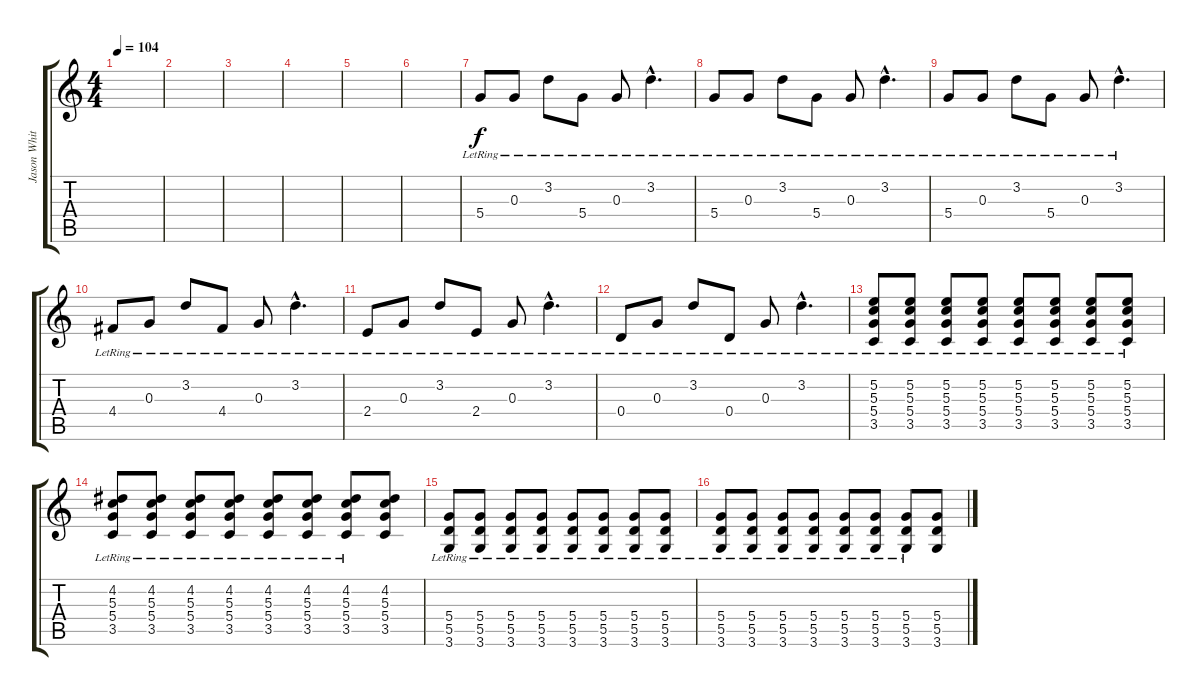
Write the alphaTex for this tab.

\track ("Jason White Gtr 1" "Jason Whit") {instrument distortionguitar}
\staff {score tabs}
\tuning (E4 B3 G3 D3 A2 E2) {hide}
\ts (4 4)
\tempo 104
\clef g2
\ks c
|
|
|
|
|
|
5.4{lr}.8{instrument distortionguitar} 0.3{lr}.8 3.2{lr}.8 5.4{lr}.8 0.3{lr}.8 3.2{hac lr}.4{d} |
5.4{lr}.8{instrument distortionguitar} 0.3{lr}.8 3.2{lr}.8 5.4{lr}.8 0.3{lr}.8 3.2{hac lr}.4{d} |
5.4{lr}.8{instrument distortionguitar} 0.3{lr}.8 3.2{lr}.8 5.4{lr}.8 0.3{lr}.8 3.2{hac lr}.4{d} |
4.4{lr}.8{instrument distortionguitar} 0.3{lr}.8 3.2{lr}.8 4.4{lr}.8 0.3{lr}.8 3.2{hac lr}.4{d} |
2.4{lr}.8{instrument distortionguitar} 0.3{lr}.8 3.2{lr}.8 2.4{lr}.8 0.3{lr}.8 3.2{hac lr}.4{d} |
0.4{lr}.8{instrument distortionguitar} 0.3{lr}.8 3.2{lr}.8 0.4{lr}.8 0.3{lr}.8 3.2{hac lr}.4{d} |
(5.2{lr} 5.3{lr} 5.4{lr} 3.5{lr}).8{instrument distortionguitar} (5.2{lr} 5.3{lr} 5.4{lr} 3.5{lr}).8 (5.2{lr} 5.3{lr} 5.4{lr} 3.5{lr}).8 (5.2{lr} 5.3{lr} 5.4{lr} 3.5{lr}).8 (5.2{lr} 5.3{lr} 5.4{lr} 3.5{lr}).8 (5.2{lr} 5.3{lr} 5.4{lr} 3.5{lr}).8 (5.2{lr} 5.3{lr} 5.4{lr} 3.5{lr}).8 (5.2{lr} 5.3{lr} 5.4 3.5{lr}).8 |
(4.2{lr} 5.3{lr} 5.4{lr} 3.5{lr}).8{instrument distortionguitar} (4.2{lr} 5.3{lr} 5.4{lr} 3.5{lr}).8 (4.2{lr} 5.3{lr} 5.4{lr} 3.5{lr}).8 (4.2{lr} 5.3{lr} 5.4{lr} 3.5{lr}).8 (4.2{lr} 5.3{lr} 5.4{lr} 3.5{lr}).8 (4.2{lr} 5.3{lr} 5.4{lr} 3.5{lr}).8 (4.2{lr} 5.3{lr} 5.4{lr} 3.5{lr}).8 (4.2 5.3 5.4 3.5).8 |
(5.4{lr} 5.5{lr} 3.6{lr}).8{instrument distortionguitar} (5.4{lr} 5.5{lr} 3.6{lr}).8 (5.4{lr} 5.5{lr} 3.6{lr}).8 (5.4{lr} 5.5{lr} 3.6{lr}).8 (5.4{lr} 5.5{lr} 3.6{lr}).8 (5.4{lr} 5.5{lr} 3.6{lr}).8 (5.4{lr} 5.5{lr} 3.6{lr}).8 (5.4{lr} 5.5{lr} 3.6{lr}).8 |
(5.4{lr} 5.5{lr} 3.6{lr}).8{instrument distortionguitar} (5.4{lr} 5.5{lr} 3.6{lr}).8 (5.4{lr} 5.5{lr} 3.6{lr}).8 (5.4{lr} 5.5{lr} 3.6{lr}).8 (5.4{lr} 5.5{lr} 3.6{lr}).8 (5.4{lr} 5.5{lr} 3.6{lr}).8 (5.4{lr} 5.5{lr} 3.6{lr}).8 (5.4 5.5 3.6).8
